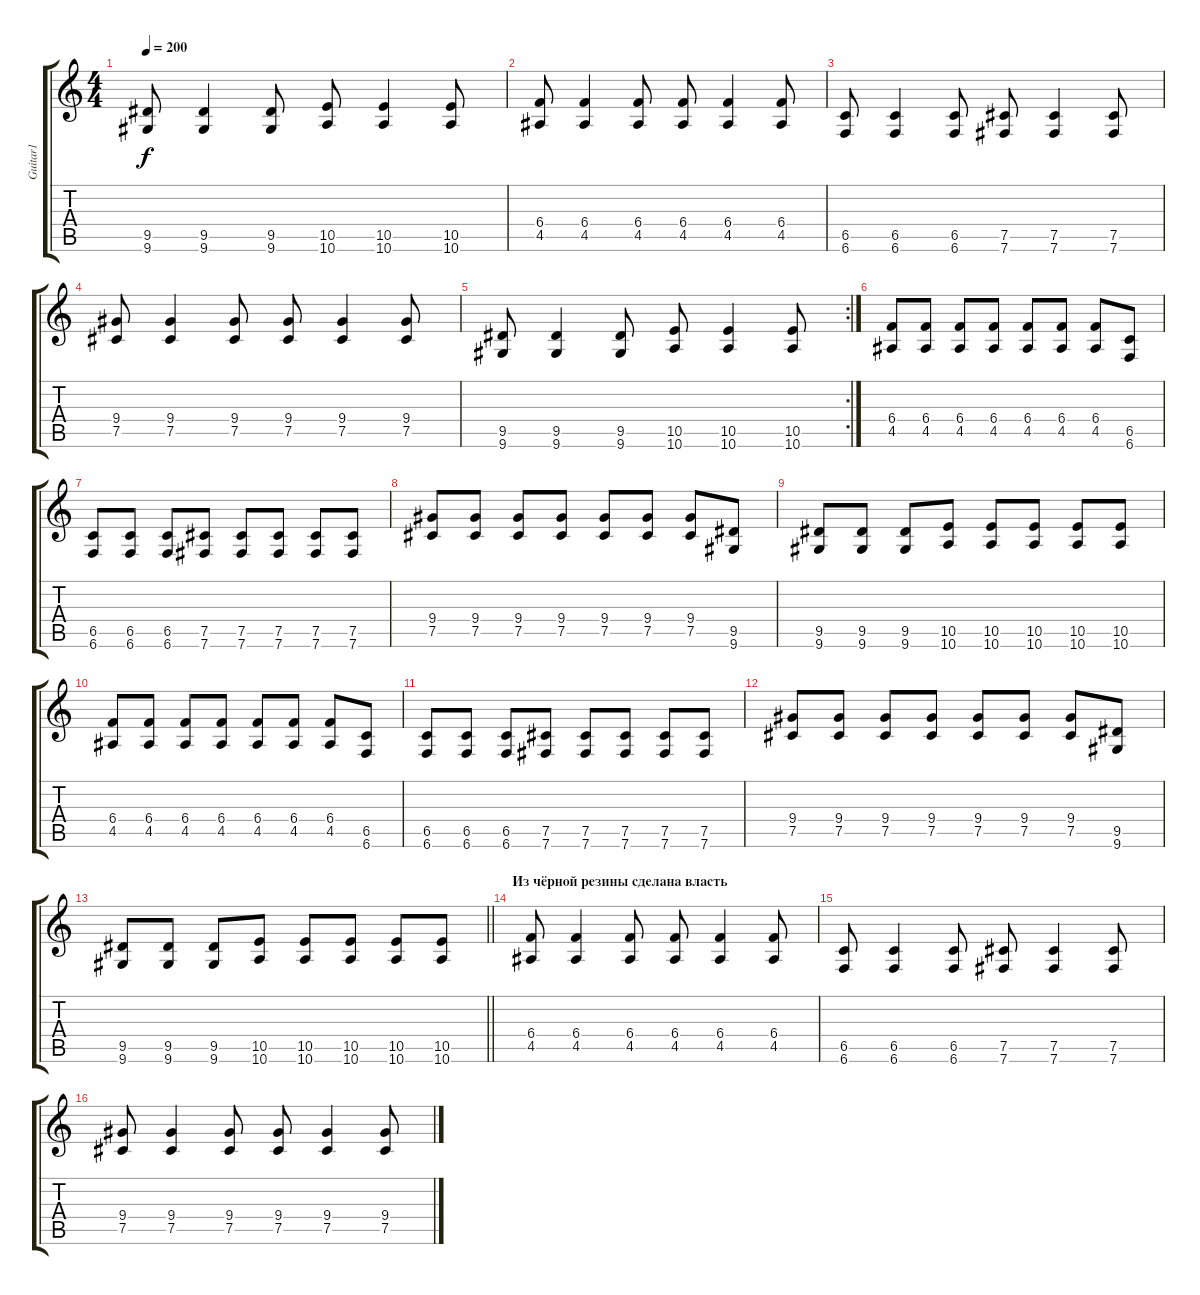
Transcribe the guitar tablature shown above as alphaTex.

\track ("Guitar1" "Guitar1") {instrument overdrivenguitar}
\staff {score tabs}
\tuning (Db4 Ab3 E3 B2 Gb2 B1) {hide}
\ts (4 4)
\tempo 200
\clef g2
\ks c
(9.5 9.6).8{dy f} (9.5 9.6).4 (9.5 9.6).8 (10.5 10.6).8 (10.5 10.6).4 (10.5 10.6).8 |
(6.4 4.5).8 (6.4 4.5).4 (6.4 4.5).8 (6.4 4.5).8 (6.4 4.5).4 (6.4 4.5).8 |
(6.5 6.6).8 (6.5 6.6).4 (6.5 6.6).8 (7.5 7.6).8 (7.5 7.6).4 (7.5 7.6).8 |
(9.4 7.5).8 (9.4 7.5).4 (9.4 7.5).8 (9.4 7.5).8 (9.4 7.5).4 (9.4 7.5).8 |
\rc 2
(9.5 9.6).8 (9.5 9.6).4 (9.5 9.6).8 (10.5 10.6).8 (10.5 10.6).4 (10.5 10.6).8 |
(6.4 4.5).8 (6.4 4.5).8 (6.4 4.5).8 (6.4 4.5).8 (6.4 4.5).8 (6.4 4.5).8 (6.4 4.5).8 (6.5 6.6).8 |
(6.5 6.6).8 (6.5 6.6).8 (6.5 6.6).8 (7.5 7.6).8 (7.5 7.6).8 (7.5 7.6).8 (7.5 7.6).8 (7.5 7.6).8 |
(9.4 7.5).8 (9.4 7.5).8 (9.4 7.5).8 (9.4 7.5).8 (9.4 7.5).8 (9.4 7.5).8 (9.4 7.5).8 (9.5 9.6).8 |
(9.5 9.6).8 (9.5 9.6).8 (9.5 9.6).8 (10.5 10.6).8 (10.5 10.6).8 (10.5 10.6).8 (10.5 10.6).8 (10.5 10.6).8 |
(6.4 4.5).8 (6.4 4.5).8 (6.4 4.5).8 (6.4 4.5).8 (6.4 4.5).8 (6.4 4.5).8 (6.4 4.5).8 (6.5 6.6).8 |
(6.5 6.6).8 (6.5 6.6).8 (6.5 6.6).8 (7.5 7.6).8 (7.5 7.6).8 (7.5 7.6).8 (7.5 7.6).8 (7.5 7.6).8 |
(9.4 7.5).8 (9.4 7.5).8 (9.4 7.5).8 (9.4 7.5).8 (9.4 7.5).8 (9.4 7.5).8 (9.4 7.5).8 (9.5 9.6).8 |
\barLineRight lightlight
(9.5 9.6).8 (9.5 9.6).8 (9.5 9.6).8 (10.5 10.6).8 (10.5 10.6).8 (10.5 10.6).8 (10.5 10.6).8 (10.5 10.6).8 |
\section ("" "Из чёрной резины сделана власть")
(6.4 4.5).8 (6.4 4.5).4 (6.4 4.5).8 (6.4 4.5).8 (6.4 4.5).4 (6.4 4.5).8 |
(6.5 6.6).8 (6.5 6.6).4 (6.5 6.6).8 (7.5 7.6).8 (7.5 7.6).4 (7.5 7.6).8 |
(9.4 7.5).8 (9.4 7.5).4 (9.4 7.5).8 (9.4 7.5).8 (9.4 7.5).4 (9.4 7.5).8
